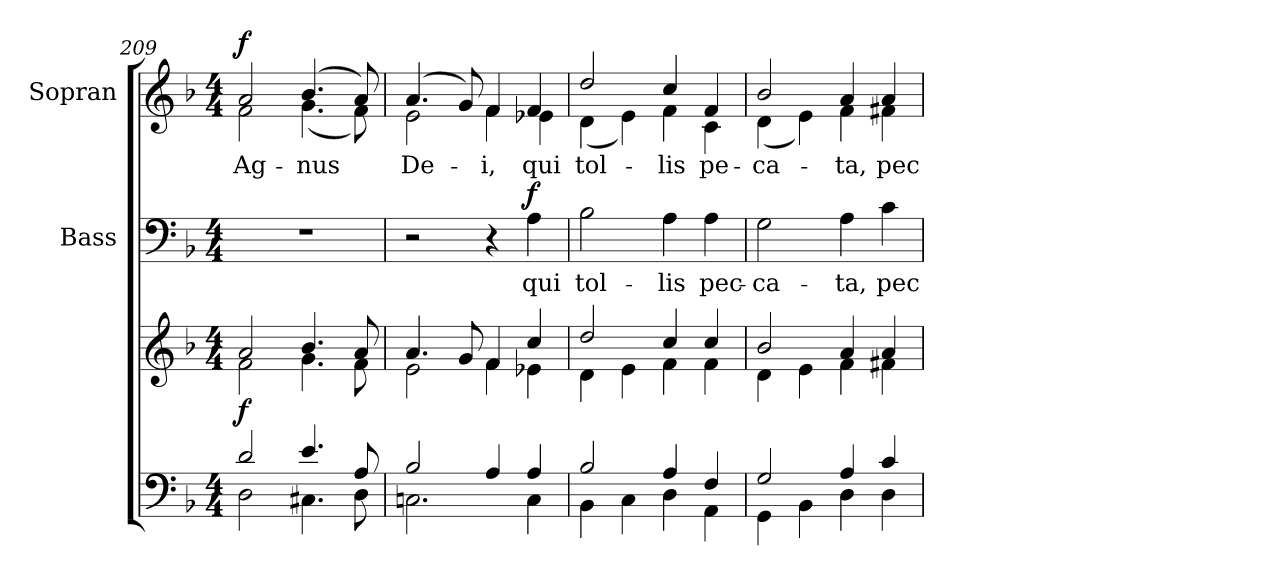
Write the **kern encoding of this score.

**kern	**kern	**dynam	**kern	**text	**dynam	**kern	**text	**dynam
*part3	*part3	*part3	*part2	*part2	*part2	*part1	*part1	*part1
*staff4	*staff3	*staff3/4	*staff2	*staff2	*staff2	*staff1	*staff1	*staff1
*	*	*	*I"Bass	*	*	*I"Sopran	*	*
*	*	*	*I'B.	*	*	*I'S.	*	*
*clefF4	*clefG2	*	*clefF4	*	*	*clefG2	*	*
*k[b-]	*k[b-]	*	*k[b-]	*	*	*k[b-]	*	*
*F:	*F:	*	*F:	*	*	*F:	*	*
*M4/4	*M4/4	*	*M4/4	*	*	*M4/4	*	*
=209	=209	=209	=209	=209	=209	=209	=209	=209
*^	*^	*	*	*	*	*	*	*
!	!	!	!	!LO:DY:b	!	!	!	!	!LO:LY:b	!LO:DY:a
*	*	*	*	*	*	*	*	*^	*	*
2d/	2D\	2a/	2f\	f	1r	.	.	2a/	2f\	Ag-	f
!	!	!	!	!	!	!	!	!	!	!LO:LY:b	!
4.e/	4.C#X\	4.b-/	4.g\	.	.	.	.	(4.b-/	(<4.g\	-nus	.
8A/	8D\	8a/	8f\	.	.	.	.	8a/)	8f\)	.	.
=210	=210	=210	=210	=210	=210	=210	=210	=210	=210	=210	=210
!	!	!	!	!	!	!	!	!	!	!LO:LY:b	!
2B-/	2.Cn\	4.a/	2e\	.	2r	.	.	(4.a/	2e\	De-	.
.	.	8g/	.	.	.	.	.	8g/)	.	.	.
!	!	!	!	!	!	!	!	!	!	!LO:LY:b	!
4A/	.	4f/	4f\	.	4r	.	.	4f/	4f\	-i,	.
!	!	!	!	!	!	!LO:LY:b	!LO:DY:a	!	!	!LO:LY:b	!
4A/	4C\	4cc/	4e-X\	.	4A\	qui	f	4f/	4e-X\	qui	.
=211	=211	=211	=211	=211	=211	=211	=211	=211	=211	=211	=211
!	!	!	!	!	!	!LO:LY:b	!	!	!	!LO:LY:b	!
2B-/	4BB-\	2dd/	4d\	.	2B-\	tol-	.	2dd/	(<4d\	tol-	.
.	4C\	.	4e\	.	.	.	.	.	4e\)	.	.
!	!	!	!	!	!	!LO:LY:b	!	!	!	!LO:LY:b	!
4A/	4D\	4cc/	4f\	.	4A\	-lis	.	4cc/	4f\	-lis	.
!	!	!	!	!	!	!LO:LY:b	!	!	!	!LO:LY:b	!
4F/	4AA\	4cc/	4f\	.	4A\	pec-	.	4f/	4c\	pe-	.
=212	=212	=212	=212	=212	=212	=212	=212	=212	=212	=212	=212
!	!	!	!	!	!	!LO:LY:b	!	!	!	!LO:LY:b	!
2G/	4GG\	2b-/	4d\	.	2G\	-ca-	.	2b-/	(<4d\	-ca-	.
.	4BB-\	.	4e\	.	.	.	.	.	4e\)	.	.
!	!	!	!	!	!	!LO:LY:b	!	!	!	!LO:LY:b	!
4A/	4D\	4a/	4f\	.	4A\	-ta,	.	4a/	4f\	-ta,	.
!	!	!	!	!	!	!LO:LY:b	!	!	!	!LO:LY:b	!
4c/	4D\	4a/	4f#X\	.	4c\	pec-	.	4a/	4f#X\	pec-	.
*v	*v	*	*	*	*	*	*	*v	*v	*	*
*	*v	*v	*	*	*	*	*	*	*
=	=	=	=	=	=	=	=	=
*-	*-	*-	*-	*-	*-	*-	*-	*-
